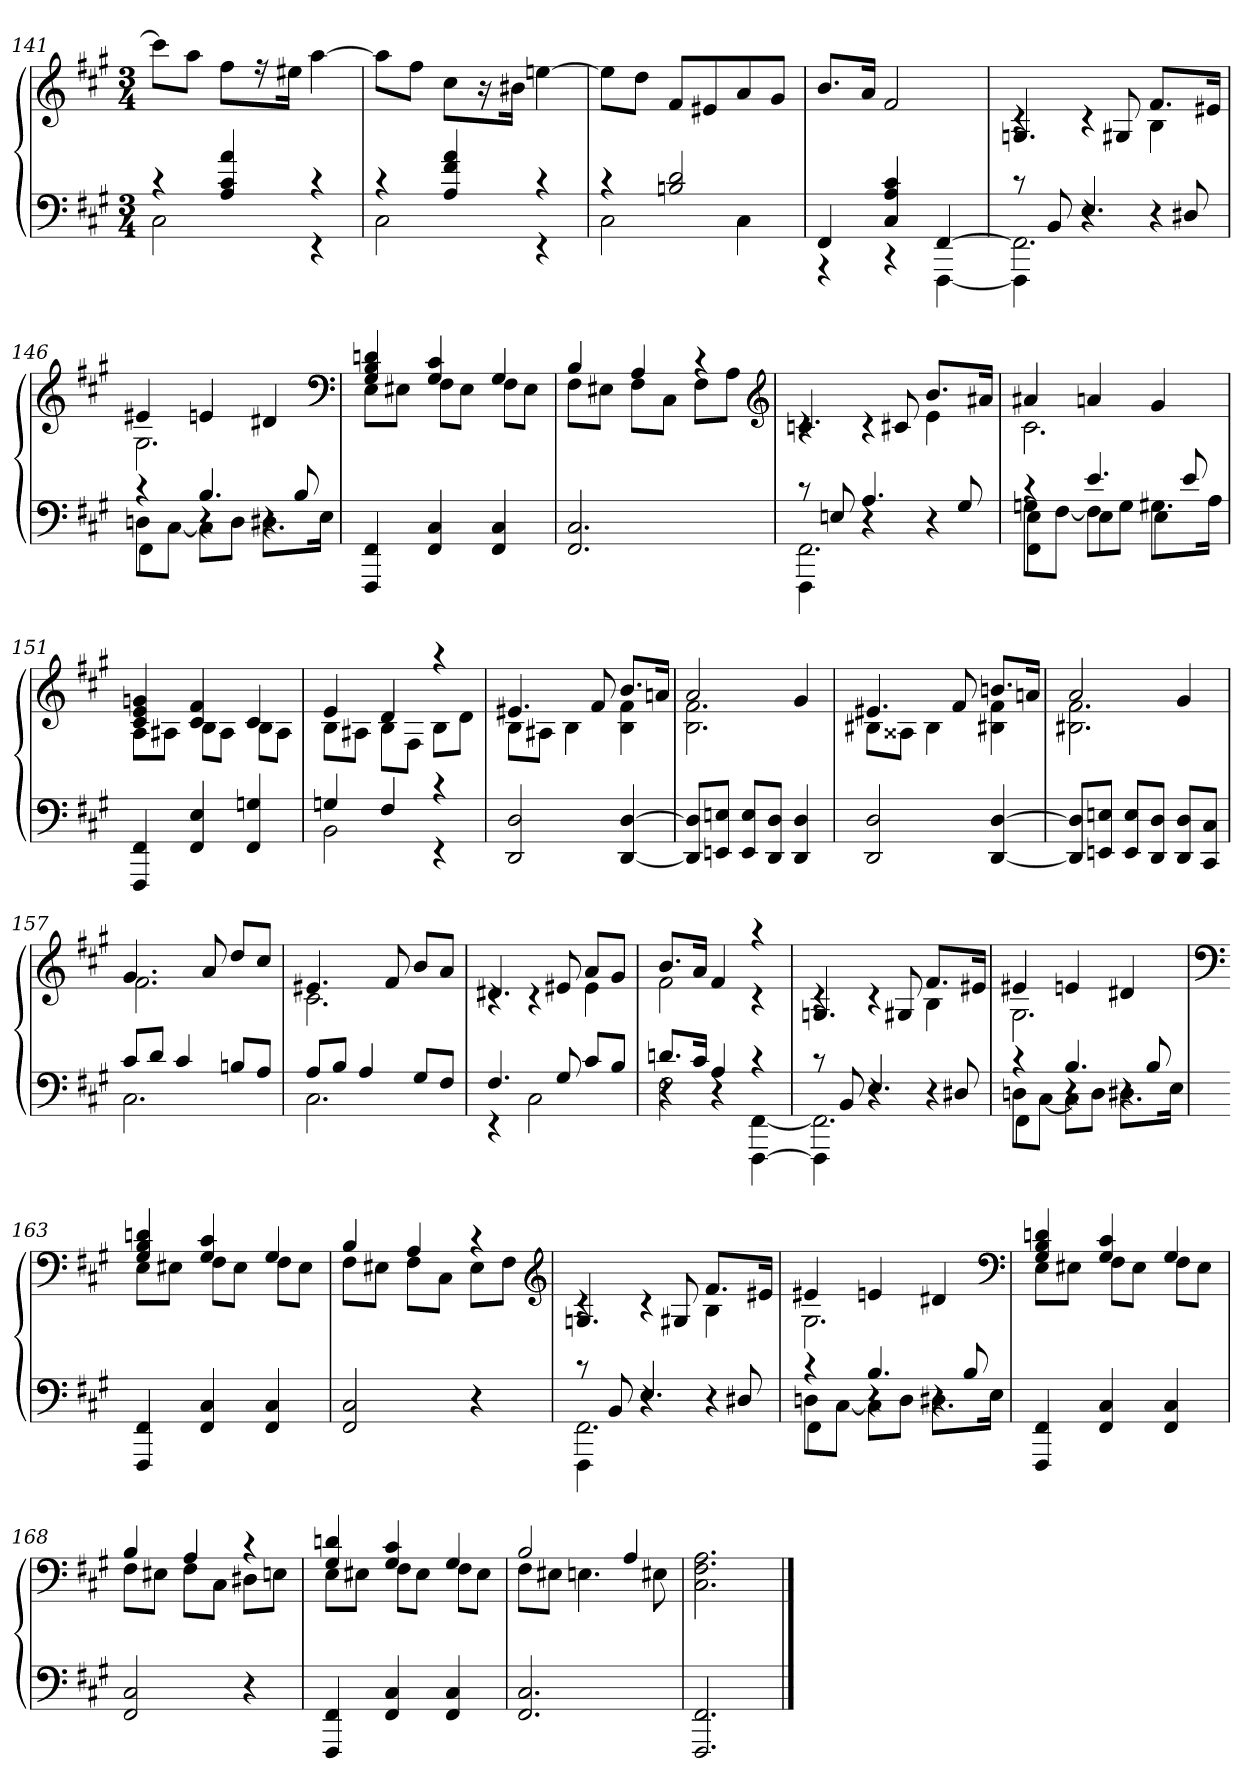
**kern	**kern
*part1	*part1
*staff2	*staff1
*clefF4	*clefG2
*k[f#c#g#]	*k[f#c#g#]
*f#:	*f#:
*M3/4	*M3/4
=141	=141
*^	*
4rc	2C#	8ccc#L]
.	.	8aaJ
4A 4c# 4a	.	8ff#L
.	.	16r
.	.	16ee#XJk
4rc	4rEE	[4aa
=142	=142	=142
4rc	2C#	8aaL]
.	.	8ff#J
4A 4f# 4a	.	8cc#L
.	.	16r
.	.	16b#XJk
4rc	4rEE	[4een
=143	=143	=143
4rc	2C#	8eeL]
.	.	8ddJ
2Bn 2d	.	8f#L
.	.	8e#X
.	4C#	8a
.	.	8g#J
=144	=144	=144
4FF#	4r	8.bL
.	.	16aJk
4C# 4A 4c#	4r	2f#
[4FF#	[4FFF#\	.
=145	=145	=145
*	*^	*^
8rc	2.FF#]	4FFF#\]	4.Gn	4rc
8BB	.	.	.	.
4.E	.	4r	.	4rc
.	.	.	8G#X	.
.	.	4r	8.f#L	4B
8D#X	.	.	.	.
.	.	.	16e#XJk	.
=146	=146	=146	=146	=146
4rc	8DnL	4FF#\	4e#X	2.G#
.	[8C#J	.	.	.
4.B	8C#L]	4r	4en	.
.	8DJ	.	.	.
.	8.D#XL	4r	4d#X	.
8B	.	.	.	.
.	16EJk	.	.	.
*v	*v	*v	*	*
*	*clefF4	*
=147	=147	=147
4FFF# 4FF#	4G# 4B 4dn	8EL
.	.	8E#XJ
4FF# 4C#	4G# 4c#	8F#L
.	.	8E#J
4FF# 4C#	4G#	8F#L
.	.	8E#J
=148	=148	=148
2.FF# 2.C#	4B	8F#L
.	.	8E#XJ
.	4A	8F#L
.	.	8C#J
.	4rc	8F#L
.	.	8AJ
*	*clefG2	*
=149	=149	=149
*^	*	*
*	*^	*	*
8rc	2.FF#	4FFF#\	4.cn	4rc
8En	.	.	.	.
4.A	.	4r	.	4rc
.	.	.	8c#X	.
.	.	4r	8.bL	4e
8G#	.	.	.	.
.	.	.	16a#XJk	.
=150	=150	=150	=150	=150
4rc	8GnL	4FF#\ 4E\	4a#X	2.c#
.	[8F#J	.	.	.
4.e	8F#L]	4E\	4an	.
.	8GJ	.	.	.
.	8.G#XL	4E\	4g#	.
8e	.	.	.	.
.	16AJk	.	.	.
*v	*v	*v	*	*
=151	=151	=151
4FFF# 4FF#	4c# 4e 4gn	8AL
.	.	8A#XJ
4FF# 4E	4c# 4f#	8BL
.	.	8A#J
4FF# 4Gn	4c#	8BL
.	.	8A#J
=152	=152	=152
*^	*	*
4Gn	2BB	4e	8BL
.	.	.	8A#XJ
4F#	.	4d	8BL
.	.	.	8F#J
4rc	4rEE	4raa	8BL
.	.	.	8dJ
*v	*v	*	*
=153	=153	=153
2DD 2D	4.e#X	8BL
.	.	8A#XJ
.	.	4B
.	8f#	.
[4DD [4D	8.bL	4B 4f#
.	16anJk	.
=154	=154	=154
8DD] 8D]L	2a	2.B 2.f#
8EEn 8EnJ	.	.
8EE 8EL	.	.
8DD 8DJ	.	.
4DD 4D	4g#	.
=155	=155	=155
2DD 2D	4.e#X	8B#XL
.	.	8A##XJ
.	.	4B#
.	8f#	.
[4DD [4D	8.bnL	4B#X 4f#
.	16anJk	.
=156	=156	=156
8DD] 8D]L	2a	2.B#X 2.f#
8EEn 8EnJ	.	.
8EE 8EL	.	.
8DD 8DJ	.	.
8DD 8DL	4g#	.
8CC# 8C#J	.	.
=157	=157	=157
*^	*	*
8c#L	2.C#	4.g#	2.f#
8dJ	.	.	.
4c#	.	.	.
.	.	8a	.
8BnL	.	8ddL	.
8AJ	.	8cc#J	.
=158	=158	=158	=158
8AL	2.C#	4.e#X	2.c#
8BJ	.	.	.
4A	.	.	.
.	.	8f#	.
8G#L	.	8bL	.
8F#J	.	8aJ	.
=159	=159	=159	=159
4.F#	4rEE	4.d#X	4rc
.	2C#	.	4rc
8G#	.	8e#X	.
8c#L	.	8aL	4e#
8BJ	.	8g#J	.
=160	=160	=160	=160
*	*^	*	*
8.dnL	2F#	4r	8.bL	2f#
16c#Jk	.	.	16aJk	.
4A	.	4r	4f#	.
4rc	[4FF#	[4FFF#\	4raa	4rc
=161	=161	=161	=161	=161
8rc	2.FF#]	4FFF#\]	4.Gn	4rc
8BB	.	.	.	.
4.E	.	4r	.	4rc
.	.	.	8G#X	.
.	.	4r	8.f#L	4B
8D#X	.	.	.	.
.	.	.	16e#XJk	.
=162	=162	=162	=162	=162
4rc	8DnL	4FF#\	4e#X	2.G#
.	[8C#J	.	.	.
4.B	8C#L]	4r	4en	.
.	8DJ	.	.	.
.	8.D#XL	4r	4d#X	.
8B	.	.	.	.
.	16EJk	.	.	.
*v	*v	*v	*	*
=163	=163	=163
*	*clefF4	*
4FFF# 4FF#	4G# 4B 4dn	8EL
.	.	8E#XJ
4FF# 4C#	4G# 4c#	8F#L
.	.	8E#J
4FF# 4C#	4G#	8F#L
.	.	8E#J
=164	=164	=164
2FF# 2C#	4B	8F#L
.	.	8E#XJ
.	4A	8F#L
.	.	8C#J
4r	4rc	8E#L
.	.	8F#J
*	*clefG2	*
=165	=165	=165
*^	*	*
*	*^	*	*
8rc	2.FF#	4FFF#\	4.Gn	4rc
8BB	.	.	.	.
4.E	.	4r	.	4rc
.	.	.	8G#X	.
.	.	4r	8.f#L	4B
8D#X	.	.	.	.
.	.	.	16e#XJk	.
=166	=166	=166	=166	=166
4rc	8DnL	4FF#\	4e#X	2.G#
.	[8C#J	.	.	.
4.B	8C#L]	4r	4en	.
.	8DJ	.	.	.
.	8.D#XL	4r	4d#X	.
8B	.	.	.	.
.	16EJk	.	.	.
*v	*v	*v	*	*
*	*clefF4	*
=167	=167	=167
4FFF# 4FF#	4G# 4B 4dn	8EL
.	.	8E#XJ
4FF# 4C#	4G# 4c#	8F#L
.	.	8E#J
4FF# 4C#	4G#	8F#L
.	.	8E#J
=168	=168	=168
2FF# 2C#	4B	8F#L
.	.	8E#XJ
.	4A	8F#L
.	.	8C#J
4r	4rc	8D#XL
.	.	8EnJ
=169	=169	=169
4FFF# 4FF#	4G# 4dn	8EL
.	.	8E#XJ
4FF# 4C#	4G# 4c#	8F#L
.	.	8E#J
4FF# 4C#	4G#	8F#L
.	.	8E#J
=170	=170	=170
2.FF# 2.C#	2B	8F#L
.	.	8E#XJ
.	.	4.En
.	4A	.
.	.	8E#X
*	*v	*v
=171	=171
2.FFF# 2.FF#	2.C# 2.F# 2.A
==	==
*-	*-
